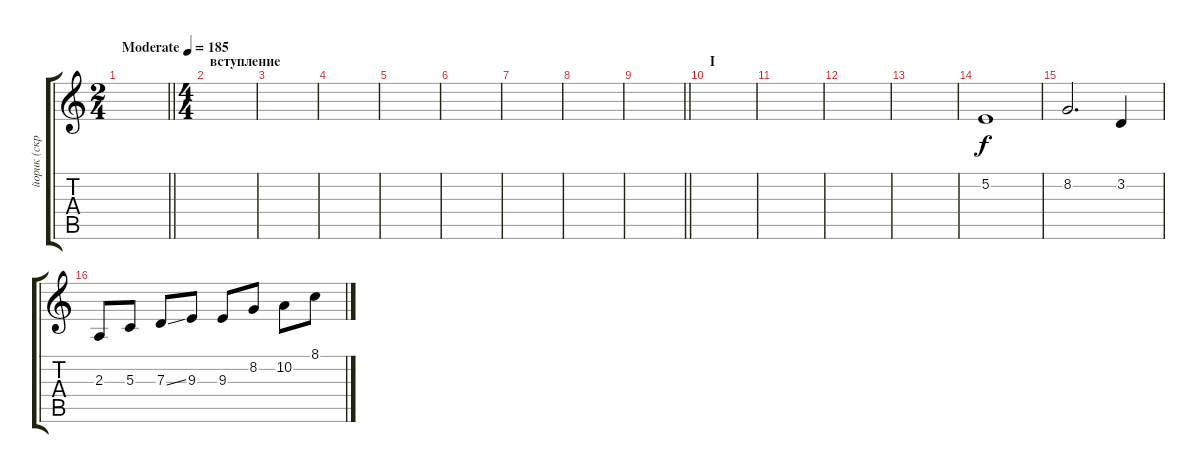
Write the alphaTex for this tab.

\track ("йорик (скрипка)" "йорик (скр") {instrument violin}
\staff {score tabs}
\tuning (E4 B3 G3 D3 A2 E2) {hide}
\ts (2 4)
\tempo (185 "Moderate")
\clef g2
\barLineRight lightlight
\ks c
|
\ts (4 4)
\section ("" "вступление")
|
|
|
|
|
|
|
\barLineRight lightlight
|
\section ("" "I")
|
|
|
|
5.2.1 |
8.2.2{d} 3.2.4 |
2.3.8 5.3.8 7.3{ss}.8 9.3.8 9.3.8 8.2.8 10.2.8 8.1.8
